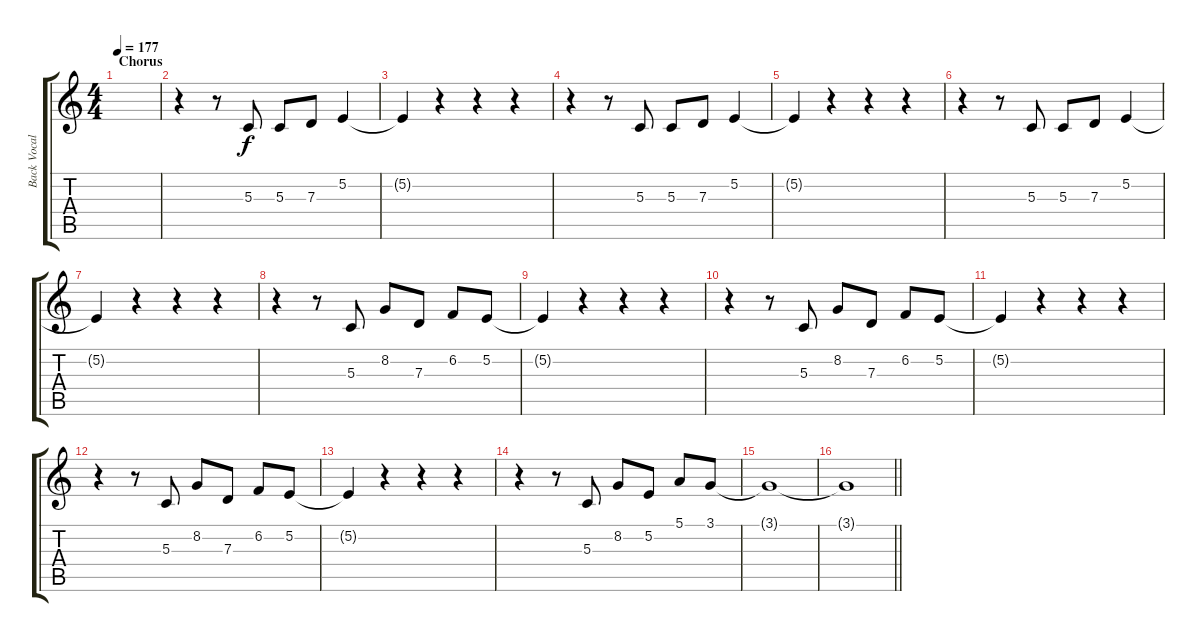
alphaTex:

\track ("Back Vocals" "Back Vocal") {instrument tenorsax}
\staff {score tabs}
\tuning (E4 B3 G3 D3 A2 E2) {hide}
\ts (4 4)
\section ("" "Chorus")
\tempo 177
\clef g2
\ks c
|
r.4 r.8 5.3.8 5.3.8 7.3.8 5.2.4 |
5.2{t}.4 r.4 r.4 r.4 |
r.4 r.8 5.3.8 5.3.8 7.3.8 5.2.4 |
5.2{t}.4 r.4 r.4 r.4 |
r.4 r.8 5.3.8 5.3.8 7.3.8 5.2.4 |
5.2{t}.4 r.4 r.4 r.4 |
r.4 r.8 5.3.8 8.2.8 7.3.8 6.2.8 5.2.8 |
5.2{t}.4 r.4 r.4 r.4 |
r.4 r.8 5.3.8 8.2.8 7.3.8 6.2.8 5.2.8 |
5.2{t}.4 r.4 r.4 r.4 |
r.4 r.8 5.3.8 8.2.8 7.3.8 6.2.8 5.2.8 |
5.2{t}.4 r.4 r.4 r.4 |
r.4 r.8 5.3.8 8.2.8 5.2.8 5.1.8 3.1.8 |
3.1{t}.1 |
\barLineRight lightlight
3.1{t}.1
